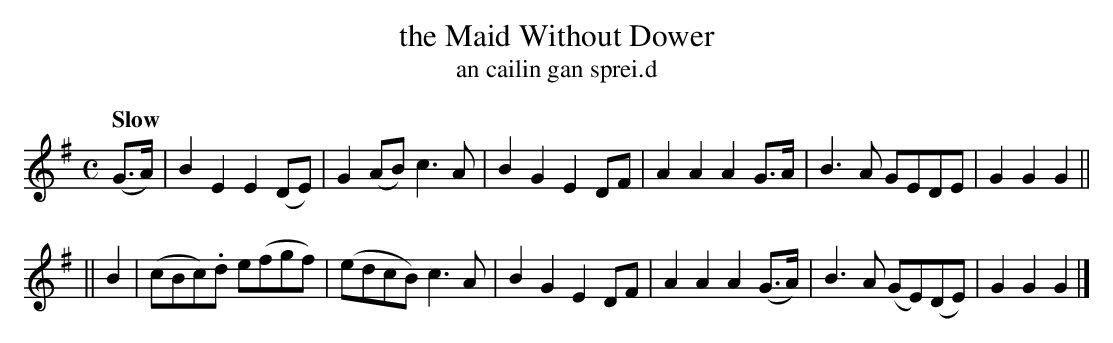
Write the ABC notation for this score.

X:1
T: the Maid Without Dower
T: an cailin gan sprei\.d
Q: "Slow"
M: C
L: 1/8
K: G
(G>A) | B2E2 E2(DE) | G2(AB) c3A | B2G2 E2DF | A2A2 A2G>A | B3A GEDE | G2G2 G2 ||
|| B2 | (cBc).d e(fgf) | (edcB) c3A | B2G2 E2DF | A2A2 A2(G>A) | B3A (GE)(DE) | G2G2 G2 |]
